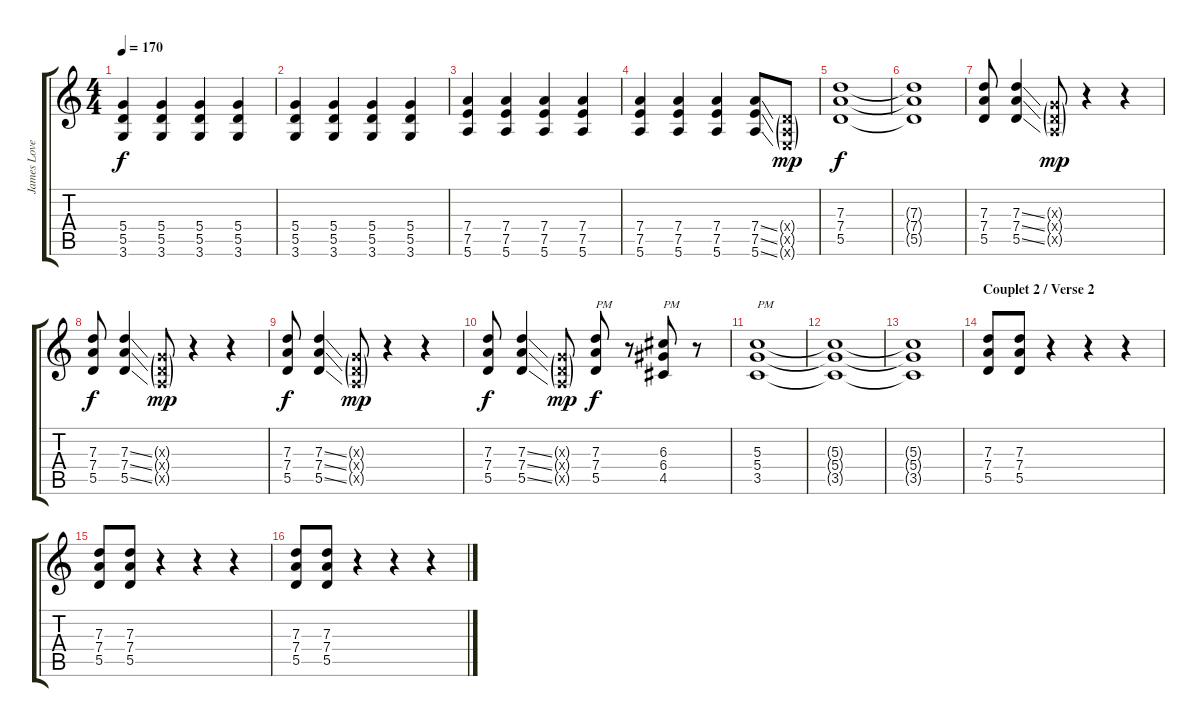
\track ("James Love" "James Love") {instrument overdrivenguitar}
\staff {score tabs}
\tuning (E4 B3 G3 D3 A2 E2) {hide}
\ts (4 4)
\tempo 170
\clef g2
\ks c
(5.4 5.5 3.6).4{dy f} (5.4 5.5 3.6).4 (5.4 5.5 3.6).4 (5.4 5.5 3.6).4 |
(5.4 5.5 3.6).4 (5.4 5.5 3.6).4 (5.4 5.5 3.6).4 (5.4 5.5 3.6).4 |
(7.4 7.5 5.6).4 (7.4 7.5 5.6).4 (7.4 7.5 5.6).4 (7.4 7.5 5.6).4 |
(7.4 7.5 5.6).4 (7.4 7.5 5.6).4 (7.4 7.5 5.6).4 (7.4{ss} 7.5{ss} 5.6{ss}).8 (0.4{g x} 0.5{g x} 0.6{g x}).8{dy mp} |
(7.3 7.4 5.5).1{dy f} |
(7.3{t} 7.4{t} 5.5{t}).1 |
(7.3 7.4 5.5).8 (7.3{ss} 7.4{ss} 5.5{ss}).4 (0.3{g x} 0.4{g x} 0.5{g x}).8{dy mp} r.4 r.4 |
(7.3 7.4 5.5).8{dy f} (7.3{ss} 7.4{ss} 5.5{ss}).4 (0.3{g x} 0.4{g x} 0.5{g x}).8{dy mp} r.4 r.4 |
(7.3 7.4 5.5).8{dy f} (7.3{ss} 7.4{ss} 5.5{ss}).4 (0.3{g x} 0.4{g x} 0.5{g x}).8{dy mp} r.4 r.4 |
(7.3 7.4 5.5).8{dy f} (7.3{ss} 7.4{ss} 5.5{ss}).4 (0.3{g x} 0.4{g x} 0.5{g x}).8{dy mp} (7.3 7.4 5.5).8{txt "PM" dy f} r.8 (6.3 6.4 4.5).8{txt "PM"} r.8 |
(5.3 5.4 3.5).1{txt "PM"} |
(5.3{t} 5.4{t} 3.5{t}).1 |
(5.3{t} 5.4{t} 3.5{t}).1 |
\section ("" "Couplet 2 / Verse 2")
(7.3 7.4 5.5).8 (7.3 7.4 5.5).8 r.4 r.4 r.4 |
(7.3 7.4 5.5).8 (7.3 7.4 5.5).8 r.4 r.4 r.4 |
(7.3 7.4 5.5).8 (7.3 7.4 5.5).8 r.4 r.4 r.4
